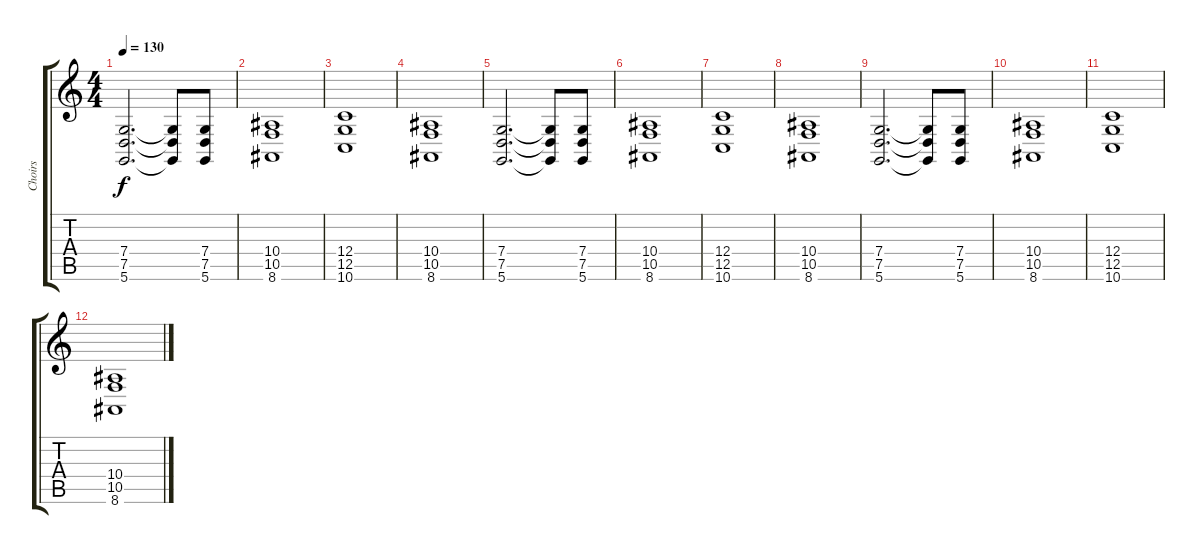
\track ("Choirs" "Choirs") {instrument choiraahs}
\staff {score tabs}
\tuning (D4 A3 F3 C3 G2 D2) {hide}
\ts (4 4)
\tempo 130
\clef g2
\ks c
(7.4 7.5 5.6).2{d dy f} (7.4{t} 7.5{t} 5.6{t}).8 (7.4 7.5 5.6).8 |
(10.4 10.5 8.6).1 |
(12.4 12.5 10.6).1 |
(10.4 10.5 8.6).1 |
(7.4 7.5 5.6).2{d} (7.4{t} 7.5{t} 5.6{t}).8 (7.4 7.5 5.6).8 |
(10.4 10.5 8.6).1 |
(12.4 12.5 10.6).1 |
(10.4 10.5 8.6).1 |
(7.4 7.5 5.6).2{d} (7.4{t} 7.5{t} 5.6{t}).8 (7.4 7.5 5.6).8 |
(10.4 10.5 8.6).1 |
(12.4 12.5 10.6).1 |
(10.4 10.5 8.6).1
